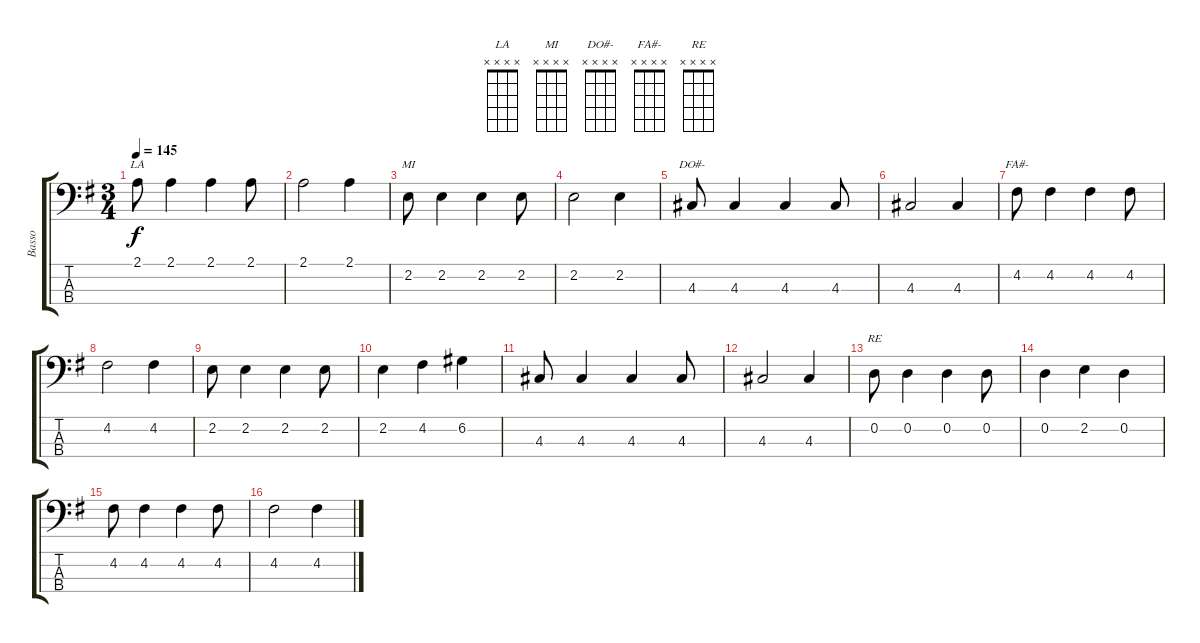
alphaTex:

\track ("Basso" "Basso") {instrument electricbassfinger}
\staff {score tabs}
\tuning (G2 D2 A1 E1) {hide}
\chord ("LA" x x x x)
\chord ("MI" x x x x)
\chord ("DO#-" x x x x)
\chord ("FA#-" x x x x)
\chord ("RE" x x x x)
\ts (3 4)
\tempo 145
\clef f4
\ks g
2.1.8{ch "LA" dy f} 2.1.4 2.1.4 2.1.8 |
2.1.2 2.1.4 |
2.2.8{ch "MI"} 2.2.4 2.2.4 2.2.8 |
2.2.2 2.2.4 |
4.3.8{ch "DO#-"} 4.3.4 4.3.4 4.3.8 |
4.3.2 4.3.4 |
4.2.8{ch "FA#-"} 4.2.4 4.2.4 4.2.8 |
4.2.2 4.2.4 |
2.2.8 2.2.4 2.2.4 2.2.8 |
2.2.4 4.2.4 6.2.4 |
4.3.8 4.3.4 4.3.4 4.3.8 |
4.3.2 4.3.4 |
0.2.8{ch "RE"} 0.2.4 0.2.4 0.2.8 |
0.2.4 2.2.4 0.2.4 |
4.2.8 4.2.4 4.2.4 4.2.8 |
4.2.2 4.2.4
